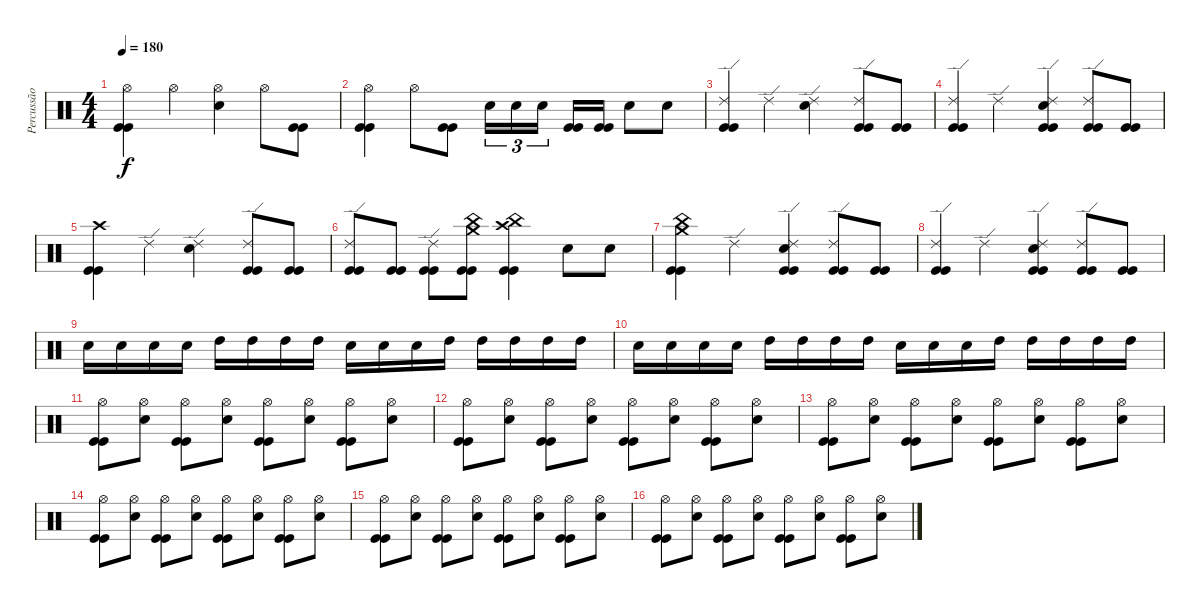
\track ("Percussão" "Percussão") {instrument percussion}
\staff {score}
\articulation defaults
\ts (4 4)
\tempo 180
\clef neutral
\ks c
("Hi-Hat (open)" "Kick (hit)" "Kick (hit)").4{dy f} "Hi-Hat (open)".4 ("Hi-Hat (open)" "Snare (hit) 2").4 "Hi-Hat (open)".8 ("Kick (hit)" "Kick (hit)").8 |
("Hi-Hat (open)" "Kick (hit)" "Kick (hit)").4 "Hi-Hat (open)".8 ("Kick (hit)" "Kick (hit)").8 "Snare (hit) 2".16{tu (3 2)} "Snare (hit) 2".16{tu (3 2)} "Snare (hit) 2".16{tu (3 2)} ("Kick (hit)" "Kick (hit)").16 ("Kick (hit)" "Kick (hit)").16 "Snare (hit) 2".8 "Snare (hit) 2".8 |
("Ride (edge) 2" "Kick (hit)" "Kick (hit)").4 "Ride (edge) 2".4 ("Ride (edge) 2" "Snare (hit) 2").4 ("Ride (edge) 2" "Kick (hit)" "Kick (hit)").8 ("Kick (hit)" "Kick (hit)").8 |
("Ride (edge) 2" "Kick (hit)" "Kick (hit)").4 "Ride (edge) 2".4 ("Ride (edge) 2" "Snare (hit) 2" "Kick (hit)" "Kick (hit)").4 ("Ride (edge) 2" "Kick (hit)" "Kick (hit)").8 ("Kick (hit)" "Kick (hit)").8 |
("Crash high (hit)" "Kick (hit)" "Kick (hit)").4 "Ride (edge) 2".4 ("Ride (edge) 2" "Snare (hit) 2").4 ("Ride (edge) 2" "Kick (hit)" "Kick (hit)").8 ("Kick (hit)" "Kick (hit)").8 |
("Ride (edge) 2" "Kick (hit)" "Kick (hit)").8 ("Kick (hit)" "Kick (hit)").8 ("Ride (edge) 2" "Kick (hit)" "Kick (hit)").8 ("Crash medium (hit)" "China (hit)" "Kick (hit)" "Kick (hit)").8 ("Crash high (hit)" "China (hit)" "Kick (hit)" "Kick (hit)").4 "Snare (hit) 2".8 "Snare (hit) 2".8 |
("China (hit)" "Crash medium (hit)" "Kick (hit)" "Kick (hit)").4 "Ride (edge) 2".4 ("Ride (edge) 2" "Snare (hit) 2" "Kick (hit)" "Kick (hit)").4 ("Ride (edge) 2" "Kick (hit)" "Kick (hit)").8 ("Kick (hit)" "Kick (hit)").8 |
("Ride (edge) 2" "Kick (hit)" "Kick (hit)").4 "Ride (edge) 2".4 ("Ride (edge) 2" "Snare (hit) 2" "Kick (hit)" "Kick (hit)").4 ("Ride (edge) 2" "Kick (hit)" "Kick (hit)").8 ("Kick (hit)" "Kick (hit)").8 |
"Snare (hit) 2".16 "Snare (hit) 2".16 "Snare (hit) 2".16 "Snare (hit) 2".16 "High Tom (hit)".16 "High Tom (hit)".16 "High Tom (hit)".16 "High Tom (hit)".16 "Snare (hit) 2".16 "Snare (hit) 2".16 "Snare (hit) 2".16 "High Tom (hit)".16 "High Tom (hit)".16 "High Tom (hit)".16 "High Tom (hit)".16 "High Tom (hit)".16 |
"Snare (hit) 2".16 "Snare (hit) 2".16 "Snare (hit) 2".16 "Snare (hit) 2".16 "High Tom (hit)".16 "High Tom (hit)".16 "High Tom (hit)".16 "High Tom (hit)".16 "Snare (hit) 2".16 "Snare (hit) 2".16 "Snare (hit) 2".16 "High Tom (hit)".16 "High Tom (hit)".16 "High Tom (hit)".16 "High Tom (hit)".16 "High Tom (hit)".16 |
("Hi-Hat (open)" "Kick (hit)" "Kick (hit)").8 ("Hi-Hat (open)" "Snare (hit) 2").8 ("Hi-Hat (open)" "Kick (hit)" "Kick (hit)").8 ("Hi-Hat (open)" "Snare (hit) 2").8 ("Hi-Hat (open)" "Kick (hit)" "Kick (hit)").8 ("Hi-Hat (open)" "Snare (hit) 2").8 ("Hi-Hat (open)" "Kick (hit)" "Kick (hit)").8 ("Hi-Hat (open)" "Snare (hit) 2").8 |
("Hi-Hat (open)" "Kick (hit)" "Kick (hit)").8 ("Hi-Hat (open)" "Snare (hit) 2").8 ("Hi-Hat (open)" "Kick (hit)" "Kick (hit)").8 ("Hi-Hat (open)" "Snare (hit) 2").8 ("Hi-Hat (open)" "Kick (hit)" "Kick (hit)").8 ("Hi-Hat (open)" "Snare (hit) 2").8 ("Hi-Hat (open)" "Kick (hit)" "Kick (hit)").8 ("Hi-Hat (open)" "Snare (hit) 2").8 |
("Hi-Hat (open)" "Kick (hit)" "Kick (hit)").8 ("Hi-Hat (open)" "Snare (hit) 2").8 ("Hi-Hat (open)" "Kick (hit)" "Kick (hit)").8 ("Hi-Hat (open)" "Snare (hit) 2").8 ("Hi-Hat (open)" "Kick (hit)" "Kick (hit)").8 ("Hi-Hat (open)" "Snare (hit) 2").8 ("Hi-Hat (open)" "Kick (hit)" "Kick (hit)").8 ("Hi-Hat (open)" "Snare (hit) 2").8 |
("Hi-Hat (open)" "Kick (hit)" "Kick (hit)").8 ("Hi-Hat (open)" "Snare (hit) 2").8 ("Hi-Hat (open)" "Kick (hit)" "Kick (hit)").8 ("Hi-Hat (open)" "Snare (hit) 2").8 ("Hi-Hat (open)" "Kick (hit)" "Kick (hit)").8 ("Hi-Hat (open)" "Snare (hit) 2").8 ("Hi-Hat (open)" "Kick (hit)" "Kick (hit)").8 ("Hi-Hat (open)" "Snare (hit) 2").8 |
("Hi-Hat (open)" "Kick (hit)" "Kick (hit)").8 ("Hi-Hat (open)" "Snare (hit) 2").8 ("Hi-Hat (open)" "Kick (hit)" "Kick (hit)").8 ("Hi-Hat (open)" "Snare (hit) 2").8 ("Hi-Hat (open)" "Kick (hit)" "Kick (hit)").8 ("Hi-Hat (open)" "Snare (hit) 2").8 ("Hi-Hat (open)" "Kick (hit)" "Kick (hit)").8 ("Hi-Hat (open)" "Snare (hit) 2").8 |
("Hi-Hat (open)" "Kick (hit)" "Kick (hit)").8 ("Hi-Hat (open)" "Snare (hit) 2").8 ("Hi-Hat (open)" "Kick (hit)" "Kick (hit)").8 ("Hi-Hat (open)" "Snare (hit) 2").8 ("Hi-Hat (open)" "Kick (hit)" "Kick (hit)").8 ("Hi-Hat (open)" "Snare (hit) 2").8 ("Hi-Hat (open)" "Kick (hit)" "Kick (hit)").8 ("Hi-Hat (open)" "Snare (hit) 2").8
